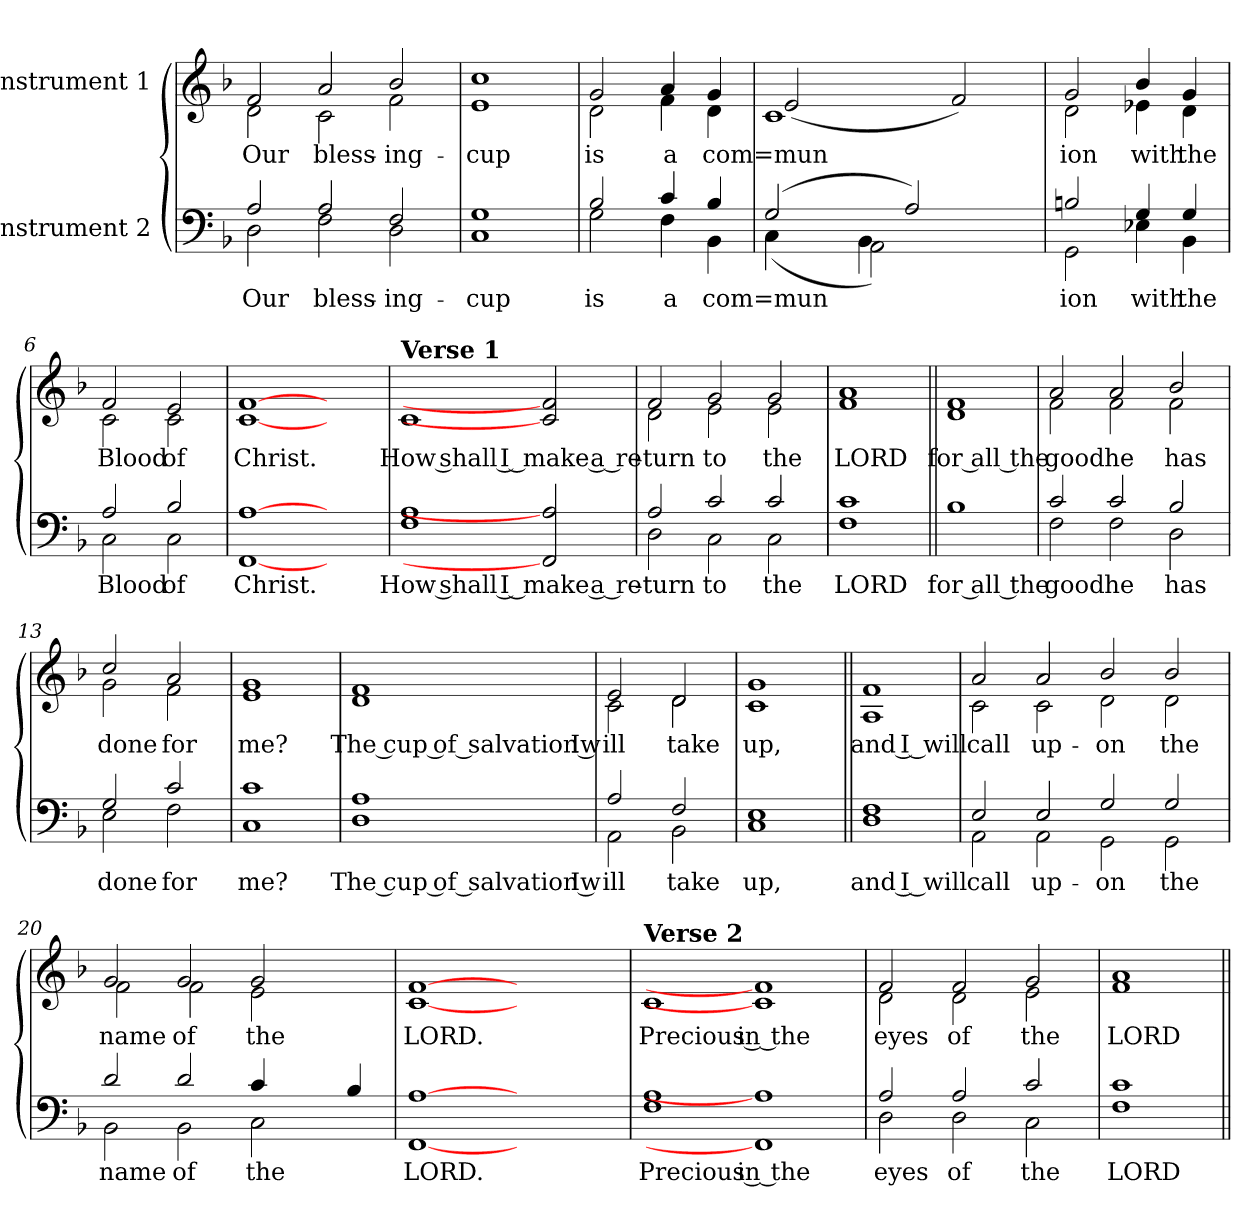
**kern	**text	**kern	**text
*part2	*part2	*part1	*part1
*staff2	*staff2	*staff1	*staff1
*I"Instrument 2	*	*I"Instrument 1	*
!!LO:PB:g=z
*stria5	*	*stria5	*
*clefF4	*	*clefG2	*
*k[b-]	*	*k[b-]	*
*F:	*	*F:	*
=1	=1	=1	=1
*^	*	*	*
!	!	!LO:LY:a:cj	!	!LO:LY:b:cj
*	*	*	*^	*
2A/	2D\	Our	2f/	2d\	Our
!	!	!LO:LY:a:cj	!	!	!LO:LY:b:cj
2A/	2F\	bless-	2a/	2c\	bless-
!	!	!LO:LY:a:cj	!	!	!LO:LY:b:cj
2F/	2D\	-ing-	2b-/	2f\	-ing-
=2	=2	=2	=2	=2	=2
!	!	!LO:LY:a:cj	!	!	!LO:LY:b:cj
*v	*v	*	*	*	*
*	*	*v	*v	*
1G 1C	-cup	1cc 1e	-cup
=3	=3	=3	=3
*^	*	*	*
!	!	!LO:LY:a:cj	!	!LO:LY:b:cj
*	*	*	*^	*
2B-/	2G\	is	2g/	2d\	is
!	!	!LO:LY:a:cj	!	!	!LO:LY:b:cj
4c/	4F\	a	4a/	4f\	a
!	!	!LO:LY:a:cj	!	!	!LO:LY:b:cj
4B-/	4BB-\	com=mun-	4g/	4d\	com=mun-
=4	=4	=4	=4	=4	=4
!	!	!LO:LY:a:cj	!	!	!LO:LY:b:cj
(>2G/	(<4C\	--	1c	(>2e/	--
.	4ryy	.	.	.	.
!	!	!LO:LY:a:cj	!	!	!
!	!	!LO:LY:a:cj	!	!	!
4BB-\	2AA\)	--	.	1ryy	.
2A/)	.	.	.	.	.
!	!	!	!	!	!LO:LY:b:cj
.	4ryy	.	2f/)	.	--
4ryy	4ryy	.	.	.	.
=5	=5	=5	=5	=5	=5
!	!	!LO:LY:a:cj	!	!	!LO:LY:b:cj
2Bn/	2GG\	-ion	2g/	2d\	-ion
!	!	!LO:LY:a:cj	!	!	!LO:LY:b:cj
4G/	4E-X\	with	4b-/	4e-X\	with
!	!	!LO:LY:a:cj	!	!	!LO:LY:b:cj
4G/	4BB-\	the	4g/	4d\	the
=6	=6	=6	=6	=6	=6
!	!	!LO:LY:a:cj	!	!	!LO:LY:b:cj
2A/	2C\	Blood	2f/	2c\	Blood
!	!	!LO:LY:a:cj	!	!	!LO:LY:b:cj
2B-/	2C\	of	2e/	2c\	of
=7	=7	=7	=7	=7	=7
!	!	!LO:LY:a:cj	!	!	!LO:LY:b:cj
*v	*v	*	*	*	*
*	*	*v	*v	*
[1A [1FF	Christ.	[1f [1c	Christ.
2ryy	.	2ryy	.
!!LO:LB:g=z
=8!	=8!	=8!	=8!
!	!	!LO:TX:a:B:t=Verse 1	!
!	!LO:LY:a:cj	!	!LO:LY:b:cj
1A 1F	How shall I make a re-	1c	How shall I make a re-
2A] 2FF]	.	2f] 2c]	.
=9	=9	=9	=9
*^	*	*	*
!	!	!LO:LY:a:cj	!	!LO:LY:b:cj
*	*	*	*^	*
2A/	2D\	-turn	2f/	2d\	-turn
!	!	!LO:LY:a:cj	!	!	!LO:LY:b:cj
2c/	2C\	to	2g/	2e\	to
!	!	!LO:LY:a:cj	!	!	!LO:LY:b:cj
2c/	2C\	the	2g/	2e\	the
=10	=10	=10	=10	=10	=10
!	!	!LO:LY:a:cj	!	!	!LO:LY:b:cj
*v	*v	*	*	*	*
*	*	*v	*v	*
1c 1F	LORD	1a 1f	LORD
=11||	=11||	=11||	=11||
!	!LO:LY:a:cj	!	!LO:LY:b:cj
1B-	for all the	1d 1f	for all the
=12	=12	=12	=12
*^	*	*	*
!	!	!LO:LY:a:cj	!	!LO:LY:b:cj
*	*	*	*^	*
2c/	2F\	good	2a/	2f\	good
!	!	!LO:LY:a:cj	!	!	!LO:LY:b:cj
2c/	2F\	he	2a/	2f\	he
!	!	!LO:LY:a:cj	!	!	!LO:LY:b:cj
2B-/	2D\	has	2b-/	2f\	has
=13	=13	=13	=13	=13	=13
!	!	!LO:LY:a:cj	!	!	!LO:LY:b:cj
2G/	2E\	done	2cc/	2g\	done
!	!	!LO:LY:a:cj	!	!	!LO:LY:b:cj
2c/	2F\	for	2a/	2f\	for
=14	=14	=14	=14	=14	=14
!	!	!LO:LY:a:cj	!	!	!LO:LY:b:cj
*v	*v	*	*	*	*
*	*	*v	*v	*
1c 1C	me?	1e 1g	me?
!!LO:LB:g=z
=15	=15	=15	=15
!	!LO:LY:a:cj	!	!LO:LY:b:cj
1A 1D	The cup of salvation Iw	1f 1d	The cup of salvation Iw
=16	=16	=16	=16
*^	*	*	*
!	!	!LO:LY:a:cj	!	!LO:LY:b:cj
*	*	*	*^	*
2A/	2AA\	ill	2e/	2c\	ill
!	!	!LO:LY:a:cj	!	!	!LO:LY:b:cj
2F/	2BB-\	take	2d/	2d\	take
=17	=17	=17	=17	=17	=17
!	!	!LO:LY:a:cj	!	!	!LO:LY:b:cj
*v	*v	*	*	*	*
*	*	*v	*v	*
1E 1C	up,	1g 1c	up,
=18||	=18||	=18||	=18||
!	!LO:LY:a:cj	!	!LO:LY:b:cj
1F 1D	and I will	1f 1A	and I will
=19	=19	=19	=19
*^	*	*	*
!	!	!LO:LY:a:cj	!	!LO:LY:b:cj
*	*	*	*^	*
2E/	2AA\	call	2a/	2c\	call
!	!	!LO:LY:a:cj	!	!	!LO:LY:b:cj
2E/	2AA\	up-	2a/	2c\	up-
!	!	!LO:LY:a:cj	!	!	!LO:LY:b:cj
2G/	2GG\	-on	2b-/	2d\	-on
!	!	!LO:LY:a:cj	!	!	!LO:LY:b:cj
2G/	2GG\	the	2b-/	2d\	the
=20	=20	=20	=20	=20	=20
!	!	!LO:LY:a:cj	!	!	!LO:LY:b:cj
2d/	2BB-\	name	2g/	2f\	name
!	!	!LO:LY:a:cj	!	!	!LO:LY:b:cj
2d/	2BB-\	of	2g/	2f\	of
!	!	!LO:LY:a:cj	!	!	!LO:LY:b:cj
2C\	4c/	the	2g/	2e\	the
.	2ryy	.	.	.	.
!	!	!LO:LY:a:cj	!	!	!
4B-/	.	.	4ryy	4ryy	.
*v	*v	*	*	*	*
=21	=21	=21	=21	=21
!	!LO:LY:a:cj	!	!	!LO:LY:b:cj
*	*	*v	*v	*
[1A [1FF	LORD.	[1f [1c	LORD.
1ryy	.	1ryy	.
!!LO:LB:g=z
=22!	=22!	=22!	=22!
!	!	!LO:TX:a:B:t=Verse 2	!
!	!LO:LY:a:cj	!	!LO:LY:b:cj
1A 1F	Precious in the	1c	Precious in the
1A] 1FF]	.	1f] 1c]	.
=23	=23	=23	=23
*^	*	*	*
!	!	!LO:LY:a:cj	!	!LO:LY:b:cj
*	*	*	*^	*
2A/	2D\	eyes	2f/	2d\	eyes
!	!	!LO:LY:a:cj	!	!	!LO:LY:b:cj
2A/	2D\	of	2f/	2d\	of
!	!	!LO:LY:a:cj	!	!	!LO:LY:b:cj
2c/	2C\	the	2g/	2e\	the
=24	=24	=24	=24	=24	=24
!	!	!LO:LY:a:cj	!	!	!LO:LY:b:cj
*v	*v	*	*	*	*
*	*	*v	*v	*
1c 1F	LORD	1f 1a	LORD
=||	=||	=||	=||
*-	*-	*-	*-
